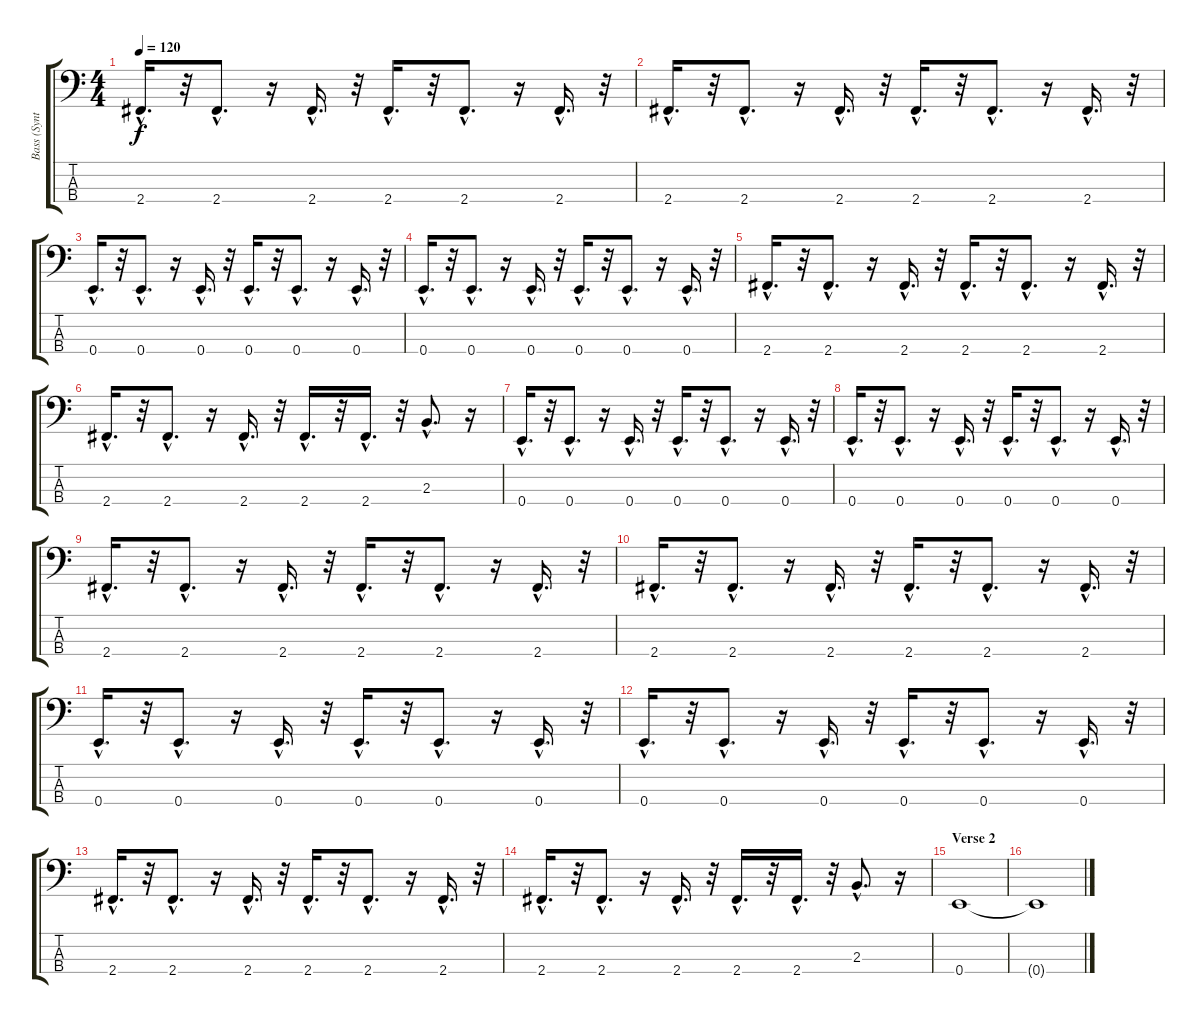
\track ("Bass (Synth)" "Bass (Synt") {instrument electricbasspick}
\staff {score tabs}
\tuning (G2 D2 A1 E1) {hide}
\ts (4 4)
\tempo 120
\clef f4
\ks c
2.4{hac}.16{d dy f} r.32 2.4{hac}.8{d} r.16 2.4{hac}.16{d} r.32 2.4{hac}.16{d} r.32 2.4{hac}.8{d} r.16 2.4{hac}.16{d} r.32 |
2.4{hac}.16{d} r.32 2.4{hac}.8{d} r.16 2.4{hac}.16{d} r.32 2.4{hac}.16{d} r.32 2.4{hac}.8{d} r.16 2.4{hac}.16{d} r.32 |
0.4{hac}.16{d} r.32 0.4{hac}.8{d} r.16 0.4{hac}.16{d} r.32 0.4{hac}.16{d} r.32 0.4{hac}.8{d} r.16 0.4{hac}.16{d} r.32 |
0.4{hac}.16{d} r.32 0.4{hac}.8{d} r.16 0.4{hac}.16{d} r.32 0.4{hac}.16{d} r.32 0.4{hac}.8{d} r.16 0.4{hac}.16{d} r.32 |
2.4{hac}.16{d} r.32 2.4{hac}.8{d} r.16 2.4{hac}.16{d} r.32 2.4{hac}.16{d} r.32 2.4{hac}.8{d} r.16 2.4{hac}.16{d} r.32 |
2.4{hac}.16{d} r.32 2.4{hac}.8{d} r.16 2.4{hac}.16{d} r.32 2.4{hac}.16{d} r.32 2.4{hac}.16{d} r.32 2.3{hac}.8{d} r.16 |
0.4{hac}.16{d} r.32 0.4{hac}.8{d} r.16 0.4{hac}.16{d} r.32 0.4{hac}.16{d} r.32 0.4{hac}.8{d} r.16 0.4{hac}.16{d} r.32 |
0.4{hac}.16{d} r.32 0.4{hac}.8{d} r.16 0.4{hac}.16{d} r.32 0.4{hac}.16{d} r.32 0.4{hac}.8{d} r.16 0.4{hac}.16{d} r.32 |
2.4{hac}.16{d} r.32 2.4{hac}.8{d} r.16 2.4{hac}.16{d} r.32 2.4{hac}.16{d} r.32 2.4{hac}.8{d} r.16 2.4{hac}.16{d} r.32 |
2.4{hac}.16{d} r.32 2.4{hac}.8{d} r.16 2.4{hac}.16{d} r.32 2.4{hac}.16{d} r.32 2.4{hac}.8{d} r.16 2.4{hac}.16{d} r.32 |
0.4{hac}.16{d} r.32 0.4{hac}.8{d} r.16 0.4{hac}.16{d} r.32 0.4{hac}.16{d} r.32 0.4{hac}.8{d} r.16 0.4{hac}.16{d} r.32 |
0.4{hac}.16{d} r.32 0.4{hac}.8{d} r.16 0.4{hac}.16{d} r.32 0.4{hac}.16{d} r.32 0.4{hac}.8{d} r.16 0.4{hac}.16{d} r.32 |
2.4{hac}.16{d} r.32 2.4{hac}.8{d} r.16 2.4{hac}.16{d} r.32 2.4{hac}.16{d} r.32 2.4{hac}.8{d} r.16 2.4{hac}.16{d} r.32 |
2.4{hac}.16{d} r.32 2.4{hac}.8{d} r.16 2.4{hac}.16{d} r.32 2.4{hac}.16{d} r.32 2.4{hac}.16{d} r.32 2.3{hac}.8{d} r.16 |
\section ("" "Verse 2")
0.4.1 |
0.4{t}.1
